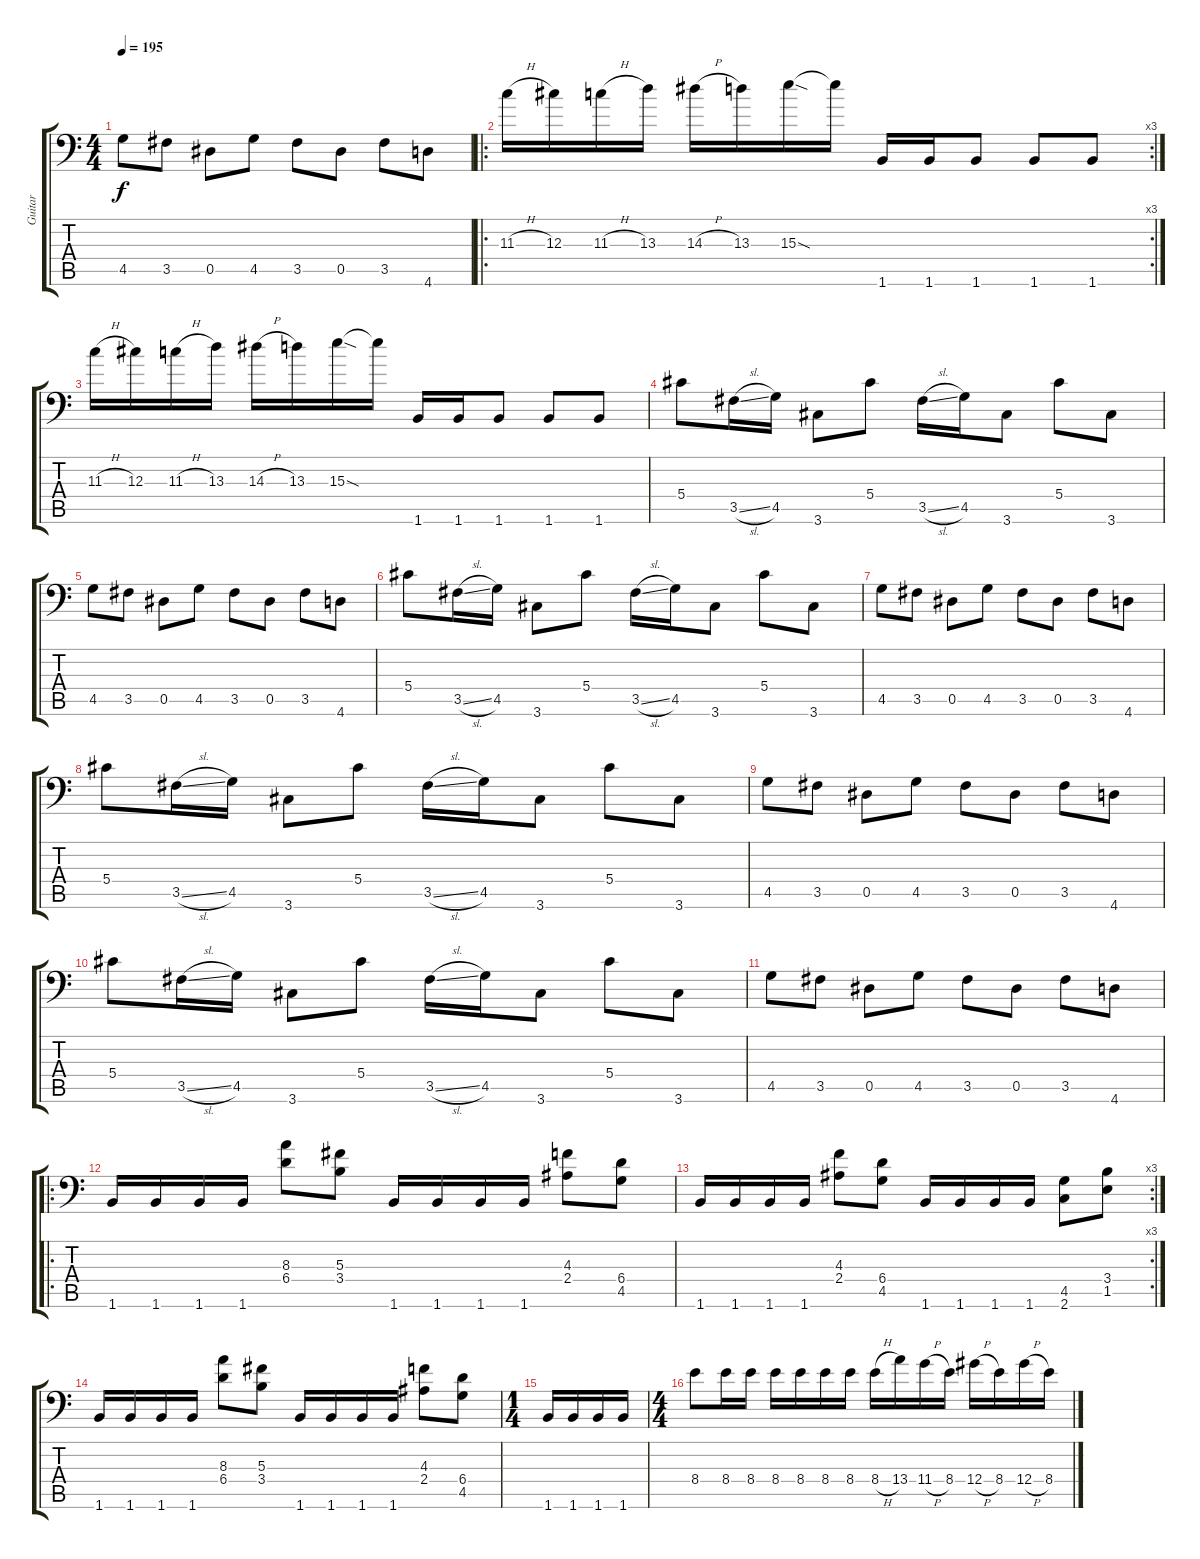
\track ("Guitar" "Guitar") {instrument distortionguitar}
\staff {score tabs}
\tuning (Bb3 Gb3 Db3 Ab2 Eb2 Bb1) {hide}
\ts (4 4)
\tempo 195
\clef f4
\ks c
4.5.8{dy f} 3.5.8 0.5.8 4.5.8 3.5.8 0.5.8 3.5.8 4.6.8 |
\ro
\rc 3
11.3{h}.16 12.3.16 11.3{h}.16 13.3.16 14.3{h}.16 13.3.16 15.3{sod}.16 15.3{t}.16 1.6.16 1.6.16 1.6.8 1.6.8 1.6.8 |
11.3{h}.16 12.3.16 11.3{h}.16 13.3.16 14.3{h}.16 13.3.16 15.3{sod}.16 15.3{t}.16 1.6.16 1.6.16 1.6.8 1.6.8 1.6.8 |
5.4.8 3.5{sl}.16 4.5.16 3.6.8 5.4.8 3.5{sl}.16 4.5.16 3.6.8 5.4.8 3.6.8 |
4.5.8 3.5.8 0.5.8 4.5.8 3.5.8 0.5.8 3.5.8 4.6.8 |
5.4.8 3.5{sl}.16 4.5.16 3.6.8 5.4.8 3.5{sl}.16 4.5.16 3.6.8 5.4.8 3.6.8 |
4.5.8 3.5.8 0.5.8 4.5.8 3.5.8 0.5.8 3.5.8 4.6.8 |
5.4.8 3.5{sl}.16 4.5.16 3.6.8 5.4.8 3.5{sl}.16 4.5.16 3.6.8 5.4.8 3.6.8 |
4.5.8 3.5.8 0.5.8 4.5.8 3.5.8 0.5.8 3.5.8 4.6.8 |
5.4.8 3.5{sl}.16 4.5.16 3.6.8 5.4.8 3.5{sl}.16 4.5.16 3.6.8 5.4.8 3.6.8 |
4.5.8 3.5.8 0.5.8 4.5.8 3.5.8 0.5.8 3.5.8 4.6.8 |
\ro
1.6.16 1.6.16 1.6.16 1.6.16 (8.3 6.4).8 (5.3 3.4).8 1.6.16 1.6.16 1.6.16 1.6.16 (4.3 2.4).8 (6.4 4.5).8 |
\rc 3
1.6.16 1.6.16 1.6.16 1.6.16 (4.3 2.4).8 (6.4 4.5).8 1.6.16 1.6.16 1.6.16 1.6.16 (4.5 2.6).8 (3.4 1.5).8 |
1.6.16 1.6.16 1.6.16 1.6.16 (8.3 6.4).8 (5.3 3.4).8 1.6.16 1.6.16 1.6.16 1.6.16 (4.3 2.4).8 (6.4 4.5).8 |
\ts (1 4)
1.6.16 1.6.16 1.6.16 1.6.16 |
\ts (4 4)
8.4.8 8.4.16 8.4.16 8.4.16 8.4.16 8.4.16 8.4.16 8.4{h}.16 13.4.16 11.4{h}.16 8.4.16 12.4{h}.16 8.4.16 12.4{h}.16 8.4.16
